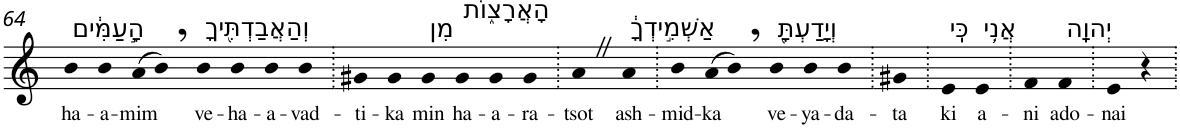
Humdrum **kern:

**kern	**text
*part1	*part1
*staff1	*staff1
*I"Piano	*
*I'Pno	*
!!LO:PB:g=z
*clefG2	*
*k[]	*
=64	=64
!LO:TX:a:t=הָ֣עַמִּ֔ים	!
!	!LO:LY:b
4b	ha-
!	!LO:LY:b
4b	-a-
!	!LO:LY:b
(>8a	-mim
8b,)	.
!LO:TX:a:t=וְהַאֲבַדְתִּ֖יךָ	!
!	!LO:LY:b
4b	ve-
!	!LO:LY:b
4b	-ha-
!	!LO:LY:b
4b	-a-
!	!LO:LY:b
4b	-vad-
=65.	=65.
!	!LO:LY:b
4g#X	-ti-
!	!LO:LY:b
4g#	-ka
!LO:TX:a:t=מִן	!
!	!LO:LY:b
4g#	min
!LO:TX:a:t=הָאֲרָצ֑וֹת	!
!	!LO:LY:b
4g#	ha-
!	!LO:LY:b
4g#	-a-
!	!LO:LY:b
4g#	-ra-
=66.	=66.
!	!LO:LY:b
4aZ	-tsot
!LO:TX:a:t=אַשְׁמִ֣ידְךָ֔	!
!	!LO:LY:b
4a	ash-
=67.	=67.
!	!LO:LY:b
4b	-mid-
!	!LO:LY:b
(>8a	-ka
8b,)	.
!LO:TX:a:t=וְיָדַעְתָּ֖	!
!	!LO:LY:b
4b	ve-
!	!LO:LY:b
4b	-ya-
!	!LO:LY:b
4b	-da-
=68.	=68.
!	!LO:LY:b
4g#X	-ta
=69.	=69.
!LO:TX:a:t=כִּֽי	!
!	!LO:LY:b
4e	ki
!LO:TX:a:t=אֲנִ֥י	!
!	!LO:LY:b
4e	a-
=70.	=70.
!	!LO:LY:b
4f	-ni
!LO:TX:a:t=יְהוָֽה	!
!	!LO:LY:b
4f	ado-
=71.	=71.
!	!LO:LY:b
4e	-nai
4r	.
=.	=.
*-	*-
